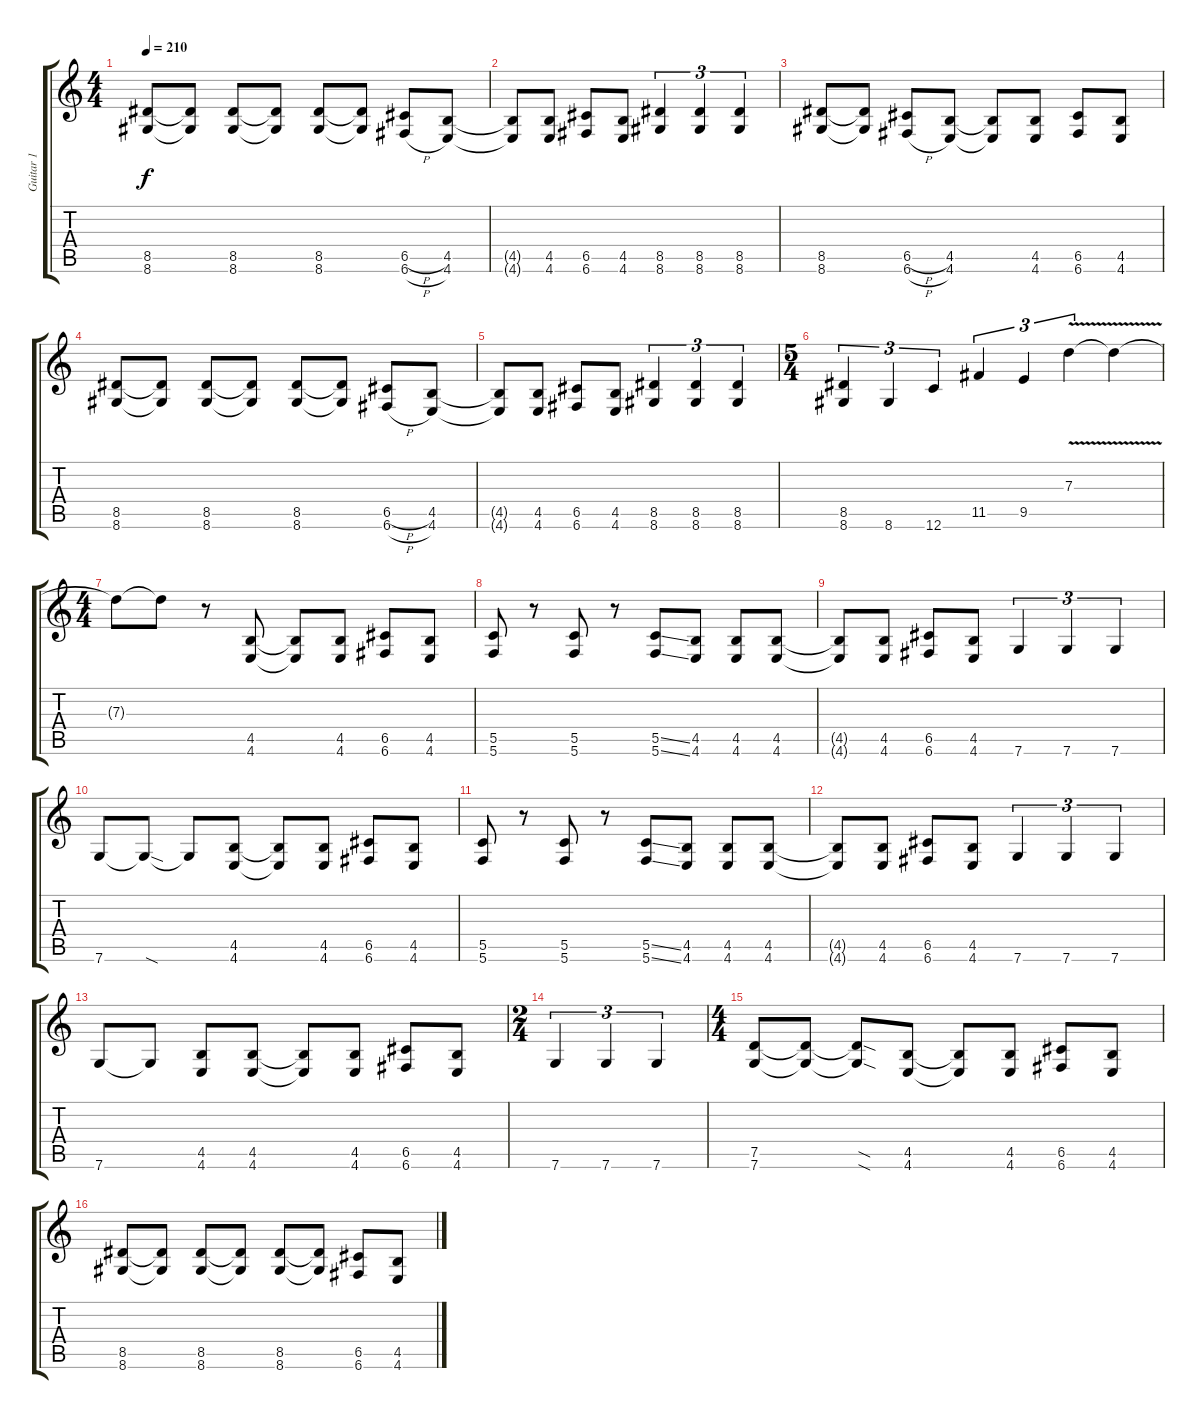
\track ("Guitar 1" "Guitar 1") {instrument distortionguitar}
\staff {score tabs}
\tuning (E4 C4 G3 C3 G2 C2) {hide}
\ts (4 4)
\tempo 210
\clef g2
\ks c
(8.5 8.6).8{dy f} (8.5{t} 8.6{t}).8 (8.5 8.6).8 (8.5{t} 8.6{t}).8 (8.5 8.6).8 (8.5{t} 8.6{t}).8 (6.5{h} 6.6{h}).8 (4.5 4.6).8 |
(4.5{t} 4.6{t}).8 (4.5 4.6).8 (6.5 6.6).8 (4.5 4.6).8 (8.5 8.6).4{tu (3 2)} (8.5 8.6).4{tu (3 2)} (8.5 8.6).4{tu (3 2)} |
(8.5 8.6).8 (8.5{t} 8.6{t}).8 (6.5{h} 6.6{h}).8 (4.5 4.6).8 (4.5{t} 4.6{t}).8 (4.5 4.6).8 (6.5 6.6).8 (4.5 4.6).8 |
(8.5 8.6).8 (8.5{t} 8.6{t}).8 (8.5 8.6).8 (8.5{t} 8.6{t}).8 (8.5 8.6).8 (8.5{t} 8.6{t}).8 (6.5{h} 6.6{h}).8 (4.5 4.6).8 |
(4.5{t} 4.6{t}).8 (4.5 4.6).8 (6.5 6.6).8 (4.5 4.6).8 (8.5 8.6).4{tu (3 2)} (8.5 8.6).4{tu (3 2)} (8.5 8.6).4{tu (3 2)} |
\ts (5 4)
(8.5 8.6).4{tu (3 2)} 8.6.4{tu (3 2)} 12.6.4{tu (3 2)} 11.5.4{tu (3 2)} 9.5.4{tu (3 2)} 7.3{v}.4{tu (3 2)} 7.3{t}.4 |
\ts (4 4)
7.3{t}.8 7.3{t}.8 r.8 (4.5 4.6).8 (4.5{t} 4.6{t}).8 (4.5 4.6).8 (6.5 6.6).8 (4.5 4.6).8 |
(5.5 5.6).8 r.8 (5.5 5.6).8 r.8 (5.5{ss} 5.6{ss}).8 (4.5 4.6).8 (4.5 4.6).8 (4.5 4.6).8 |
(4.5{t} 4.6{t}).8 (4.5 4.6).8 (6.5 6.6).8 (4.5 4.6).8 7.6.4{tu (3 2)} 7.6.4{tu (3 2)} 7.6.4{tu (3 2)} |
7.6.8 7.6{sod t}.8 7.6{t}.8 (4.5 4.6).8 (4.5{t} 4.6{t}).8 (4.5 4.6).8 (6.5 6.6).8 (4.5 4.6).8 |
(5.5 5.6).8 r.8 (5.5 5.6).8 r.8 (5.5{ss} 5.6{ss}).8 (4.5 4.6).8 (4.5 4.6).8 (4.5 4.6).8 |
(4.5{t} 4.6{t}).8 (4.5 4.6).8 (6.5 6.6).8 (4.5 4.6).8 7.6.4{tu (3 2)} 7.6.4{tu (3 2)} 7.6.4{tu (3 2)} |
7.6.8 7.6{t}.8 (4.5 4.6).8 (4.5 4.6).8 (4.5{t} 4.6{t}).8 (4.5 4.6).8 (6.5 6.6).8 (4.5 4.6).8 |
\ts (2 4)
7.6.4{tu (3 2)} 7.6.4{tu (3 2)} 7.6.4{tu (3 2)} |
\ts (4 4)
(7.5 7.6).8 (7.5{t} 7.6{t}).8 (7.5{sod t} 7.6{sod t}).8 (4.5 4.6).8 (4.5{t} 4.6{t}).8 (4.5 4.6).8 (6.5 6.6).8 (4.5 4.6).8 |
(8.5 8.6).8 (8.5{t} 8.6{t}).8 (8.5 8.6).8 (8.5{t} 8.6{t}).8 (8.5 8.6).8 (8.5{t} 8.6{t}).8 (6.5 6.6).8 (4.5 4.6).8
